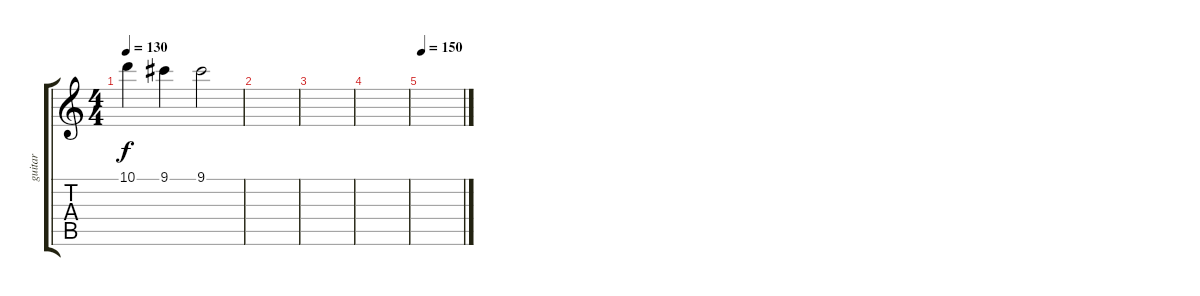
\track ("guitar" "guitar") {instrument acousticguitarnylon}
\staff {score tabs}
\tuning (E4 B3 G3 D3 A2 E2) {hide}
\ts (4 4)
\tempo 130
\clef g2
\ks c
10.1.4{dy f} 9.1.4 9.1.2 |
|
|
|
\tempo 150
